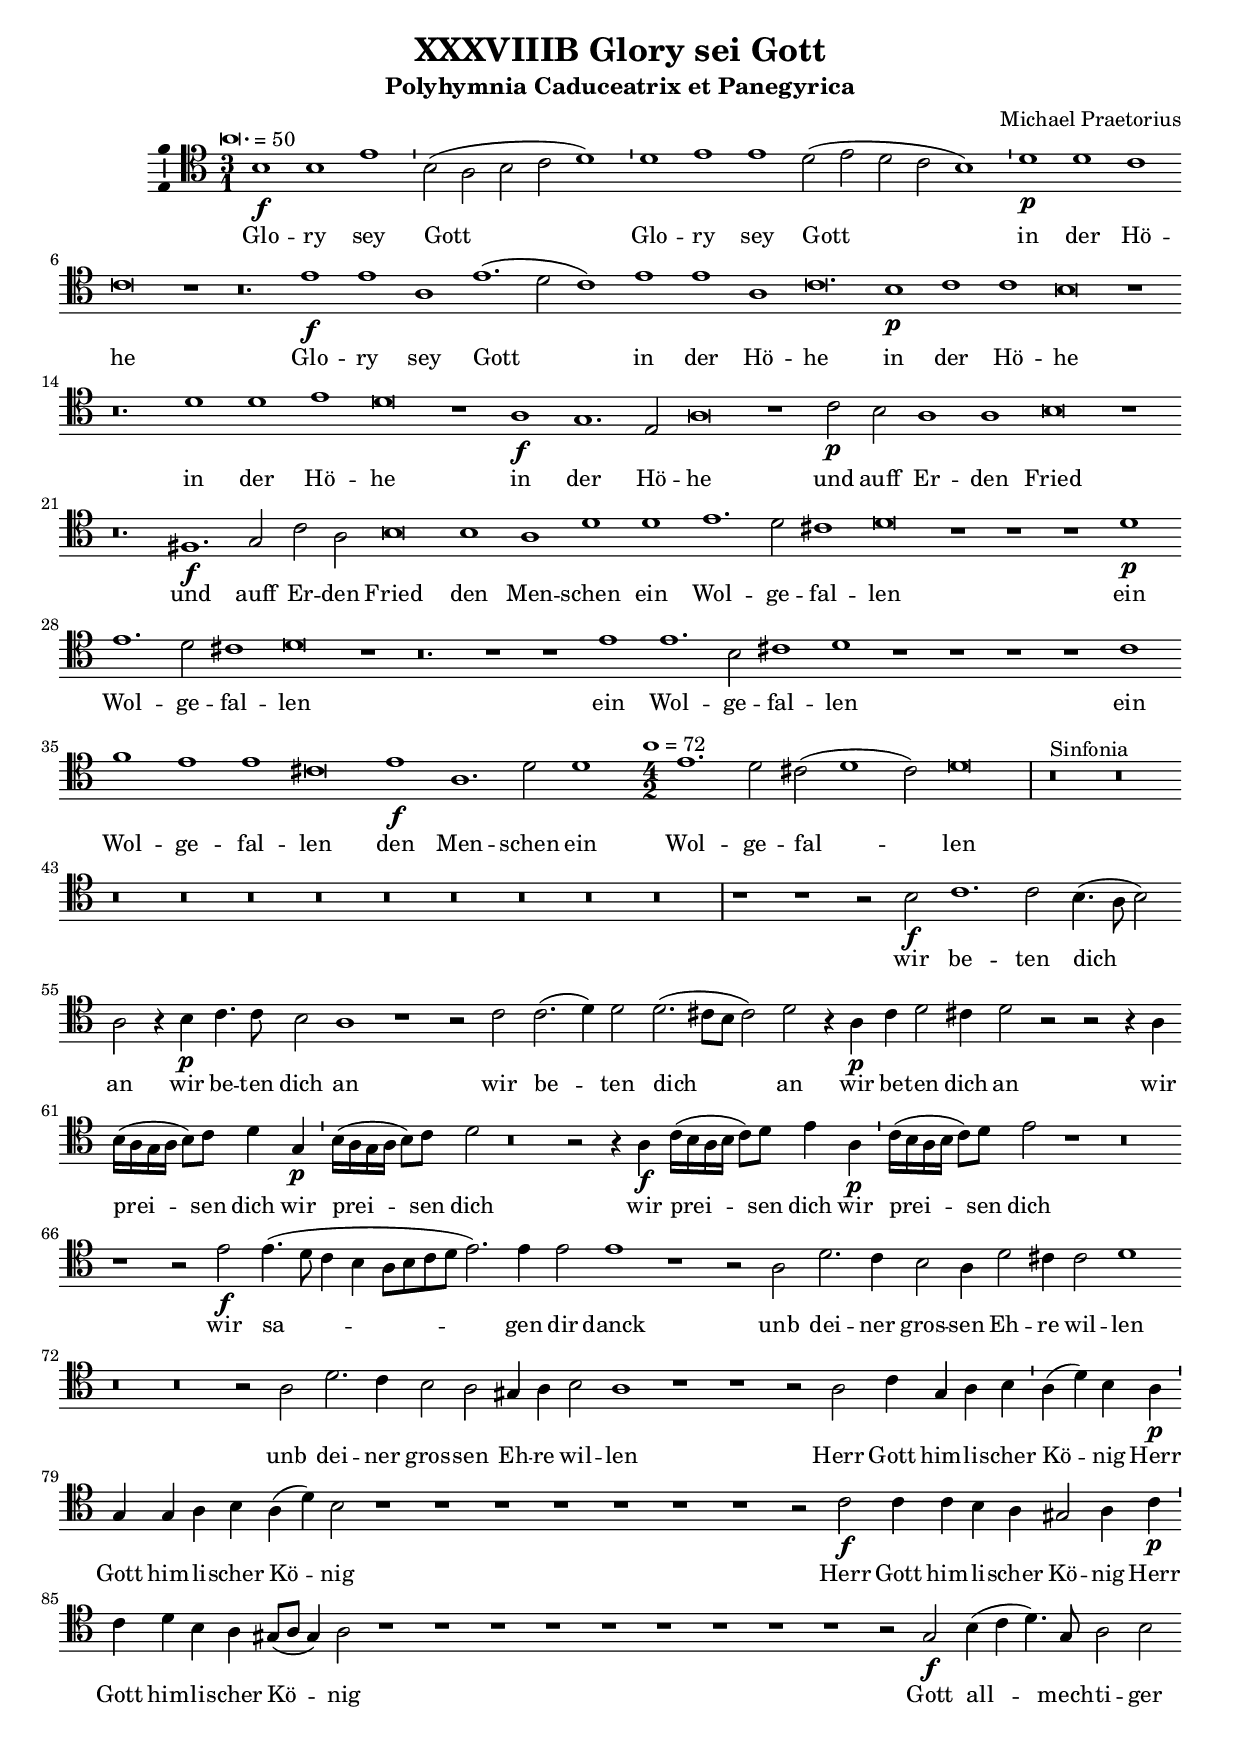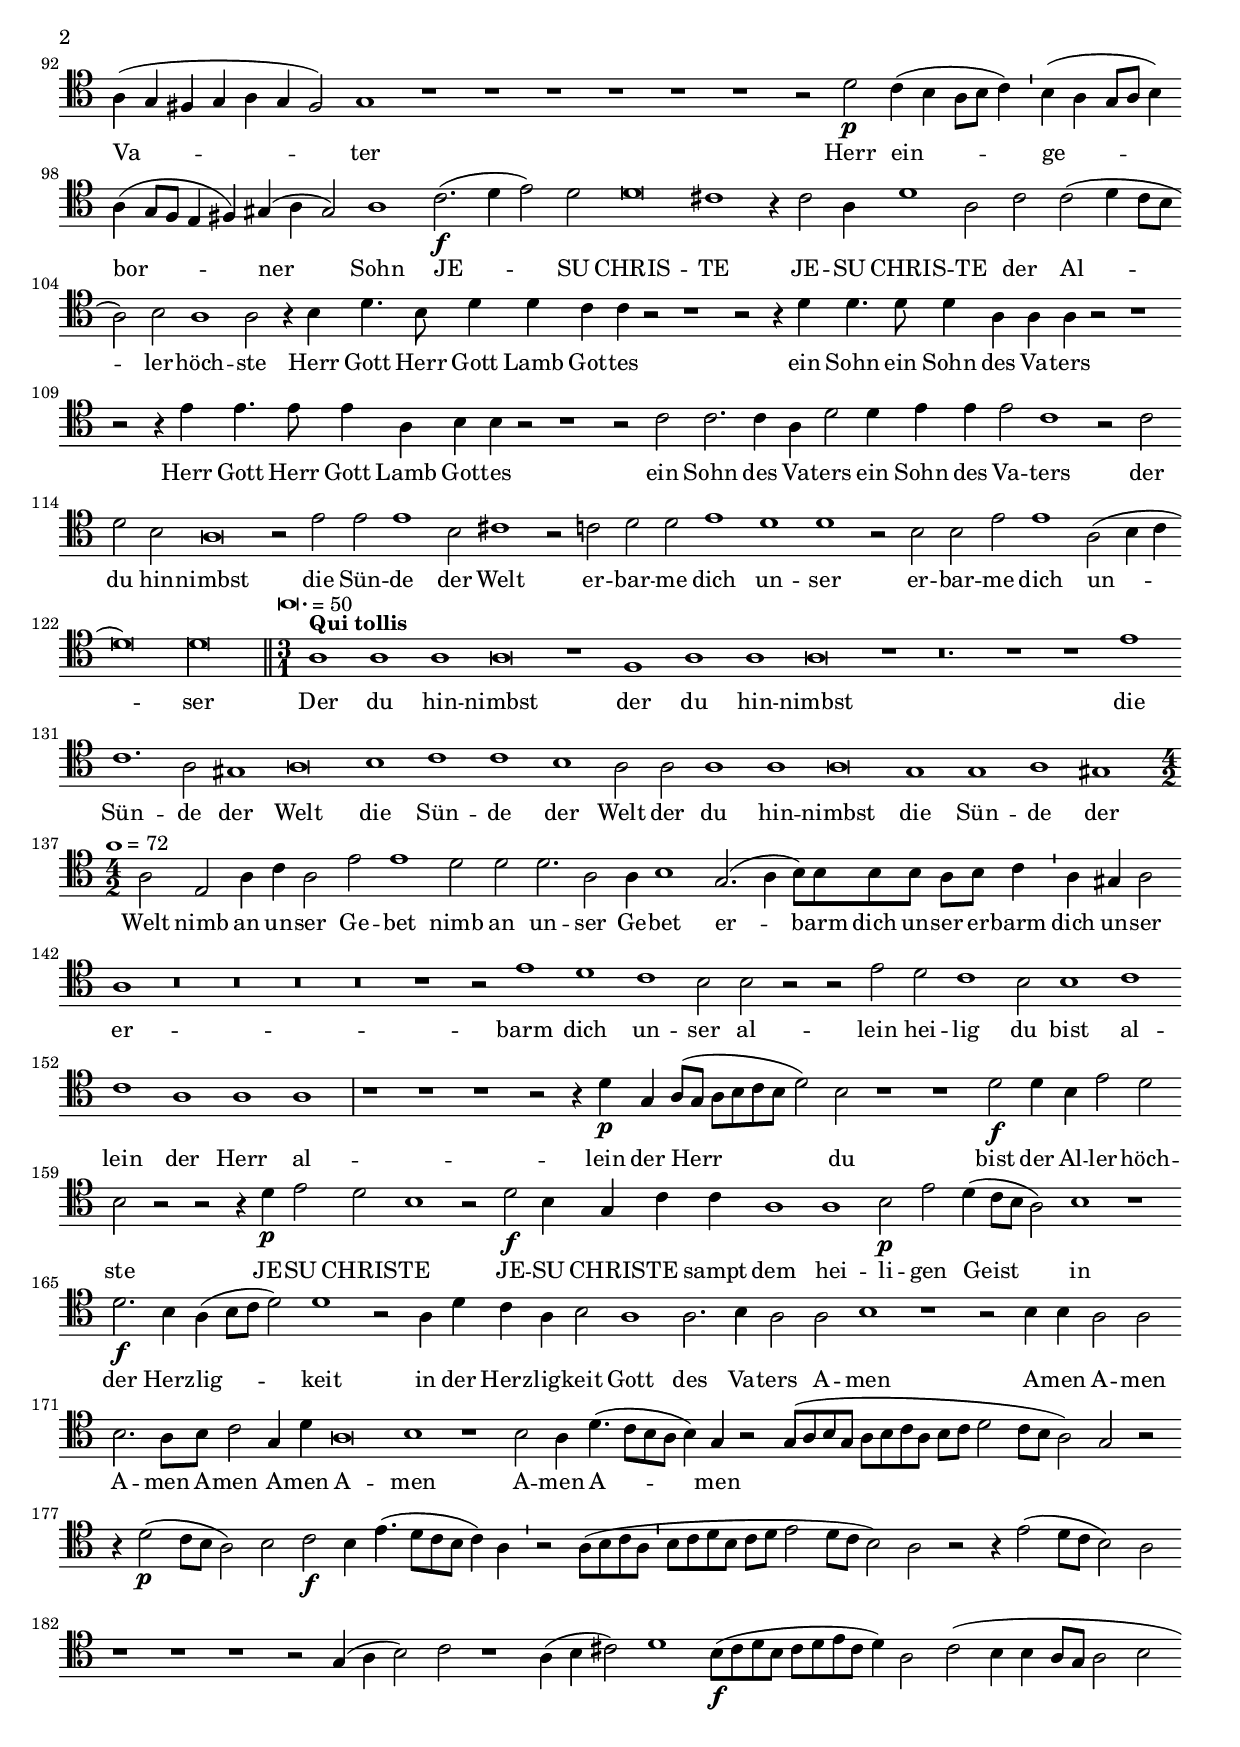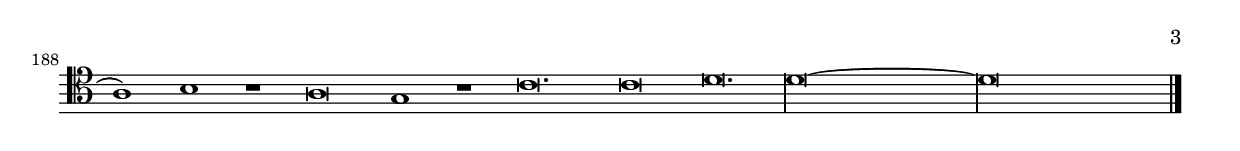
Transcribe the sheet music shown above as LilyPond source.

 \include "../../global-settings.ly"
\new Staff <<
  \new Voice = "tenor 1" <<
    \global
{
  \clef "tenor"
  \global b1\f b e' \i b2( a b c' d'1) \i d' e' e' d'2( e' d' c' b1) \i d'\p d' c' c'\breve r1 r\breve.
%pg 2
  e'1\f e' a e'1.( d'2 c'1) e' e' a c'\breve. b1\p c' c' b\breve r1 r\breve. d'1 d' e' d'\breve r1 a1\f g1. e2 a\breve r1
  c'2\p b a1 a b\breve r1 r\breve. fis1.\f g2 c' a b\breve b1 a d' d' e'1. d'2 cis'1 d'\breve r1 r r d'1\p
  e'1. d'2 cis'1 d'\breve r1 r\breve. r1 r e'1 e'1. b2 cis'1 d' r r r r c'1 f' e' e' cis'\breve e'1\f a1. d'2 d'1
  \duple e'1. d'2 cis'( d'1 cis'2) d'\breve \l r\breve^\markup {"Sinfonia"} r r r r r r r r r r \l r1 r r2 b2\f c'1. c'2 b4.( a8 b2) a r4 b4\p c'4. c'8 b2 a1 r
  r2 c'2 c'2.( d'4) d'2 d'2.( cis'8 b cis'2) d' r4 a4\p c' d'2 cis'4 d'2 r2 r r4 a b16( a g a b8) c' d'4 g\p \i
  b16( a g a b8) c' d'2 r\breve r2 r4 a4\f c'16( b a b c'8) d' e'4 a\p \i c'16( b a b c'8) d' e'2 r1 r\breve r1
  r2 e'2\f e'4.( d'8 c'4 b a8 b c' d' e'2.) e'4 e'2 e'1 r r2 a2 d'2. c'4 b2 a4 d'2 cis'4 cis'2 d'1 r\breve r
  r2 a2 d'2. c'4 b2 a gis4 a b2 a1 r r r2 a2 c'4 g a b \i a( d') b a\p \i g g a b a( d') b2 r1 r r r r r r
  r2 c'2\f c'4 c' b a gis2 a4 c'\p \i c' d' b a gis8( a gis4) a2 r1 r r r r r r r r r2 g2\f b4( c' d'4.) g8
  a2 b a4( g fis g a g fis2) g1 r r r r r r r2 d'2\p c'4( b a8 b c'4) \i b4( a g8 a b4) a4( g8 f e4 fis)
%pg 3
  gis4( a gis2) a1 c'2.\f( d'4 e'2) d' d'\breve cis'1 r4 c'2 a4 d'1 a2 c' c'( d'4 c'8 b a2) b a1 a2
  r4 b4 d'4. b8 d'4 d' c' c' r2 r1 r2 r4 d'4 d'4. d'8 d'4 a a a r2 r1 r2 r4 e'4 e'4. e'8 e'4 a b b r2
  r1 r2 c'2 c'2. c'4 a d'2 d'4 e' e' e'2 c'1 r2 c'2 d' b a\breve r2 e'2 e' e'1 b2 cis'1 r2 c'2 d' d' e'1 d' d'
  r2 b2 b e' e'1 a2( b4 c' d'\breve) d'\longa \ll
  \global a1^\markup {\bold {"Qui tollis"}} a a a\breve r1 f1 a a a\breve r1 r\breve. r1 r e'1 c'1. a2 gis1 a\breve b1 c' c' b
  a2 a a1 a a\breve g1 g a gis \duple a2 e a4 c' a2 e' e'1 d'2 d' d'2. a2 a4 b1 g2.( a4
  b8) b b b a b c'4 \i a gis a2 a1 r\breve r r r r1 r2 e'1 d' c' b2 b r2 r e'2 d' c'1 b2 b1 c' c' a a a \l
  r1 r r r2 r4 d'4\p g a8( g a b c' b d'2) b r1 r d'2\f d'4 b e'2 d' b r2 r r4 d'4\p e'2 d' b1 r2 d'2\f
  b4 g c' c' a1 a b2\p e' d'4( c'8 b a2) b1 r d'2.\f b4 a( b8 c' d'2) d'1 r2 a4 d' c' a b2 a1
  a2. b4 a2 a b1 r r2 b4 b a2 a b2. a8 b c'2 g4 d' a\breve b1 r b2 a4 d'4.( c'8 b a b4) g r2 g8( a b g
  a b c' a b c' d'2 c'8 b a2) g r2 r4 d'2\p( c'8 b a2) b c'\f b4 e'4.( d'8 c' b c'4) a \i r2 a8( b c' a \i
  b c' d' b c' d' e'2 d'8 c' b2) a r r4 e'2( d'8 c' b2) a r1 r r r2 g4( a b2) c' r1 a4( b cis'2) d'1
  b8\f( c' d' b c' d' e' c' d'4) a2 c'( b4 b a8 g a2 b a1) b r1 a\breve g1 r c'\breve. c'\breve d'\breve. d'\longa~ d' \bar "|."


}
>>
\new Lyrics \lyricsto "tenor 1" {
 Glo -- ry sey Gott Glo -- ry sey Gott in der Hö -- he
 Glo -- ry sey Gott in der Hö -- he in der Hö -- he in der Hö -- he in der Hö -- he
 und auff Er -- den Fried und auff Er -- den Fried den Men -- schen ein Wol -- ge -- fal -- len ein
 Wol -- ge -- fal -- len ein Wol -- ge -- fal -- len ein Wol -- ge -- fal -- len den Men -- schen ein
 Wol -- ge -- fal -- len
 wir be -- ten dich an wir be -- ten dich an
 wir be -- ten dich an wir be -- ten dich an wir prei -- sen dich  wir
 prei -- sen dich  wir prei -- sen dich wir prei -- sen dich
 wir sa -- gen dir danck unb dei -- ner gros -- sen Eh -- re wil -- len
 unb dei -- ner gros -- sen Eh -- re wil -- len Herr Gott him -- li -- scher Kö -- nig Herr Gott him -- li -- scher Kö -- nig
 Herr Gott him -- li -- scher Kö -- nig Herr Gott him -- li -- scher Kö -- nig
 Gott all -- mech -- ti -- ger Va -- ter Herr ein -- ge -- bor --
 ner Sohn JE -- SU CHRIS -- TE JE -- SU CHRIS -- TE
 der Al -- ler -- höch -- ste Herr Gott Herr Gott Lamb Got -- tes ein Sohn ein Sohn des Va -- ters
 Herr Gott Herr Gott Lamb Got -- tes ein Sohn des Va -- ters ein Sohn des Va -- ters der du hin -- nimbst die Sün -- de der Welt er -- bar -- me dich un -- ser
 er -- bar -- me dich un -- ser
 % Qui tollis
 Der du hin -- nimbst der du hin -- nimbst die Sün -- de der Welt die Sün -- de der
 Welt der du hin -- nimbst die Sün -- de der Welt nimb an un -- ser Ge -- bet nimb an un -- ser Ge -- bet


er -- barm dich un -- ser
 er -- barm dich un -- ser er -- barm dich un -- ser al -- lein hei -- lig du bist al -- lein der Herr al -- lein der Herr du bist der Al -- ler -- höch -- ste JE -- SU CHRIS -- TE JE -- SU CHRIS -- TE
 sampt dem hei -- li -- gen Geist in der Herz -- lig -- keit in der Herz -- lig -- keit Gott des Va -- ters
 A -- men A -- men
 A -- men A -- men
 A -- men A -- men
 A -- men A -- men A -- men
}
>>
